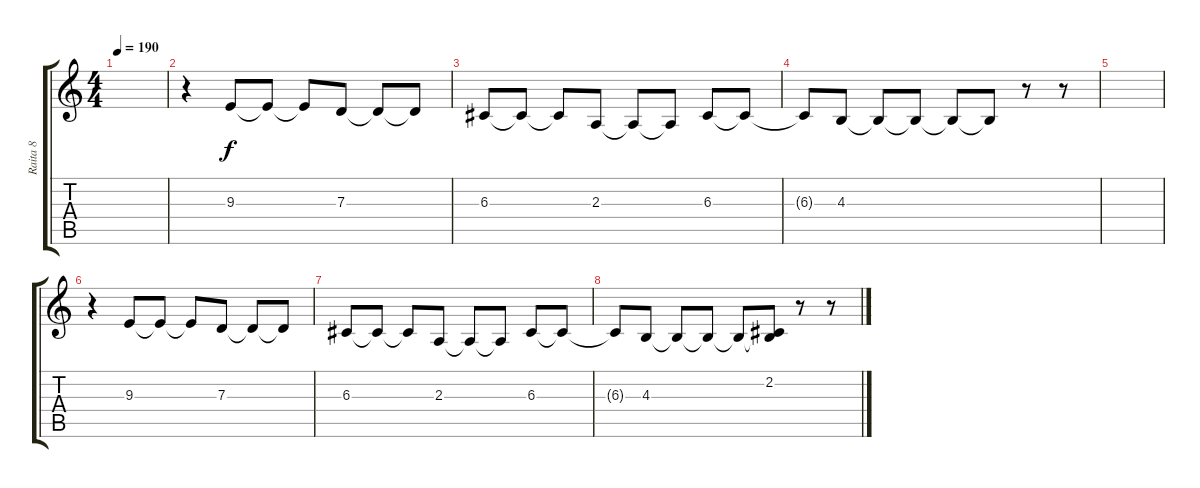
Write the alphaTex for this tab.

\track ("Raita 8" "Raita 8") {instrument tenorsax}
\staff {score tabs}
\tuning (E4 B3 G3 D3 A2 E2) {hide}
\ts (4 4)
\tempo 190
\clef g2
\ks c
|
r.4 9.3.8 9.3{t}.8 9.3{t}.8 7.3.8 7.3{t}.8 7.3{t}.8 |
6.3.8 6.3{t}.8 6.3{t}.8 2.3.8 2.3{t}.8 2.3{t}.8 6.3.8 6.3{t}.8 |
6.3{t}.8 4.3.8 4.3{t}.8 4.3{t}.8 4.3{t}.8 4.3{t}.8 r.8 r.8 |
|
r.4 9.3.8 9.3{t}.8 9.3{t}.8 7.3.8 7.3{t}.8 7.3{t}.8 |
6.3.8 6.3{t}.8 6.3{t}.8 2.3.8 2.3{t}.8 2.3{t}.8 6.3.8 6.3{t}.8 |
6.3{t}.8 4.3.8 4.3{t}.8 4.3{t}.8 4.3{t}.8 (2.2 4.3{t}).8 r.8 r.8
